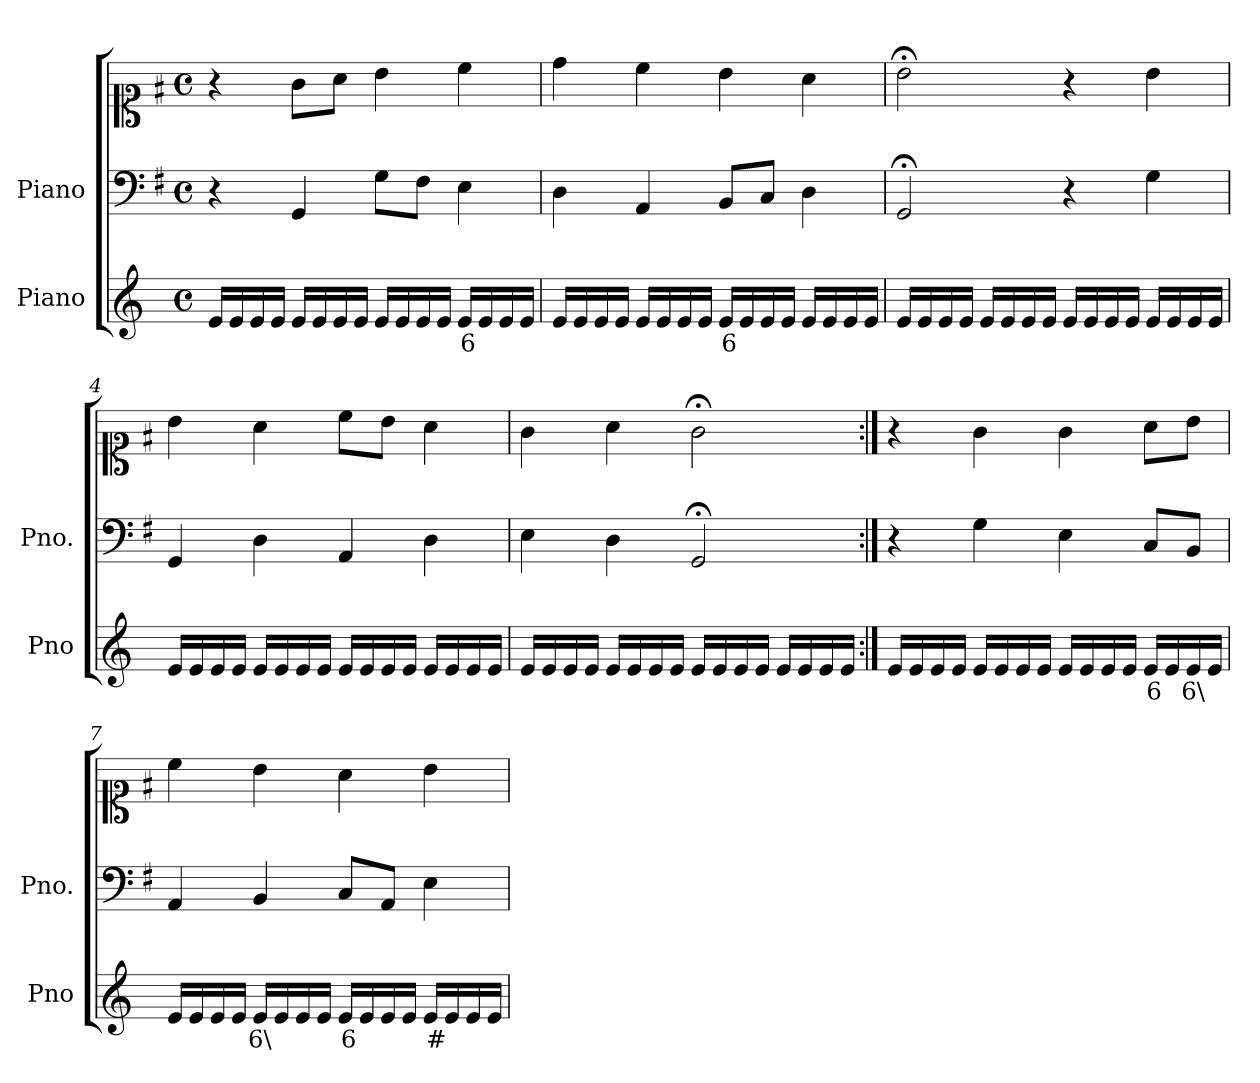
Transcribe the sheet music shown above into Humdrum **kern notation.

**kern	**text	**kern	**kern
*part2	*part2	*part1	*part1
*staff3	*staff3	*staff2	*staff1
*I"Piano	*	*I"Piano	*
*I'Pno	*	*I'Pno.	*
*clefG2	*	*clefF4	*clefC1
*k[]	*	*k[f#]	*k[f#]
*M4/4	*	*M4/4	*M4/4
*met(c)	*	*met(c)	*met(c)
=1	=1	=1	=1
16e/LL	.	4r	4r
16e/	.	.	.
16e/	.	.	.
16e/JJ	.	.	.
16e/LL	.	4GG/	8g\L
16e/	.	.	.
16e/	.	.	8a\J
16e/JJ	.	.	.
16e/LL	.	8G\L	4b\
16e/	.	.	.
!	!LO:LY:b	!	!
16e/	_	8F#\J	.
16e/JJ	.	.	.
!	!LO:LY:b	!	!
16e/LL	6	4E\	4cc\
16e/	.	.	.
16e/	.	.	.
16e/JJ	.	.	.
=2	=2	=2	=2
16e/LL	.	4D\	4dd\
16e/	.	.	.
16e/	.	.	.
16e/JJ	.	.	.
16e/LL	.	4AA/	4cc\
16e/	.	.	.
16e/	.	.	.
16e/JJ	.	.	.
!	!LO:LY:b	!	!
16e/LL	6	8BB/L	4b\
16e/	.	.	.
!	!LO:LY:b	!	!
16e/	_	8C/J	.
16e/JJ	.	.	.
16e/LL	.	4D\	4a\
16e/	.	.	.
16e/	.	.	.
16e/JJ	.	.	.
=3	=3	=3	=3
16e/LL	.	2GG;</	2b;<\
16e/	.	.	.
16e/	.	.	.
16e/JJ	.	.	.
16e/LL	.	.	.
16e/	.	.	.
16e/	.	.	.
16e/JJ	.	.	.
16e/LL	.	4r	4r
16e/	.	.	.
16e/	.	.	.
16e/JJ	.	.	.
16e/LL	.	4G\	4b\
16e/	.	.	.
16e/	.	.	.
16e/JJ	.	.	.
=4	=4	=4	=4
16e/LL	.	4GG/	4b\
16e/	.	.	.
16e/	.	.	.
16e/JJ	.	.	.
16e/LL	.	4D\	4a\
16e/	.	.	.
16e/	.	.	.
16e/JJ	.	.	.
16e/LL	.	4AA/	8cc\L
16e/	.	.	.
16e/	.	.	8b\J
16e/JJ	.	.	.
16e/LL	.	4D\	4a\
16e/	.	.	.
16e/	.	.	.
16e/JJ	.	.	.
=5	=5	=5	=5
16e/LL	.	4E\	4g\
16e/	.	.	.
16e/	.	.	.
16e/JJ	.	.	.
16e/LL	.	4D\	4a\
16e/	.	.	.
16e/	.	.	.
16e/JJ	.	.	.
16e/LL	.	2GG;</	2g;<\
16e/	.	.	.
16e/	.	.	.
16e/JJ	.	.	.
16e/LL	.	.	.
16e/	.	.	.
16e/	.	.	.
16e/JJ	.	.	.
=6:|!	=6:|!	=6:|!	=6:|!
16e/LL	.	4r	4r
16e/	.	.	.
16e/	.	.	.
16e/JJ	.	.	.
16e/LL	.	4G\	4g\
16e/	.	.	.
16e/	.	.	.
16e/JJ	.	.	.
16e/LL	.	4E\	4g\
16e/	.	.	.
16e/	.	.	.
16e/JJ	.	.	.
!	!LO:LY:b	!	!
16e/LL	6	8C/L	8a\L
16e/	.	.	.
!	!LO:LY:b	!	!
16e/	6\	8BB/J	8b\J
16e/JJ	.	.	.
=7	=7	=7	=7
16e/LL	.	4AA/	4cc\
16e/	.	.	.
16e/	.	.	.
16e/JJ	.	.	.
!	!LO:LY:b	!	!
16e/LL	6\	4BB/	4b\
16e/	.	.	.
16e/	.	.	.
16e/JJ	.	.	.
!	!LO:LY:b	!	!
16e/LL	6	8C/L	4a\
16e/	.	.	.
!	!LO:LY:b	!	!
16e/	_	8AA/J	.
16e/JJ	.	.	.
!	!LO:LY:b	!	!
16e/LL	#	4E\	4b\
16e/	.	.	.
16e/	.	.	.
16e/JJ	.	.	.
=	=	=	=
*-	*-	*-	*-
